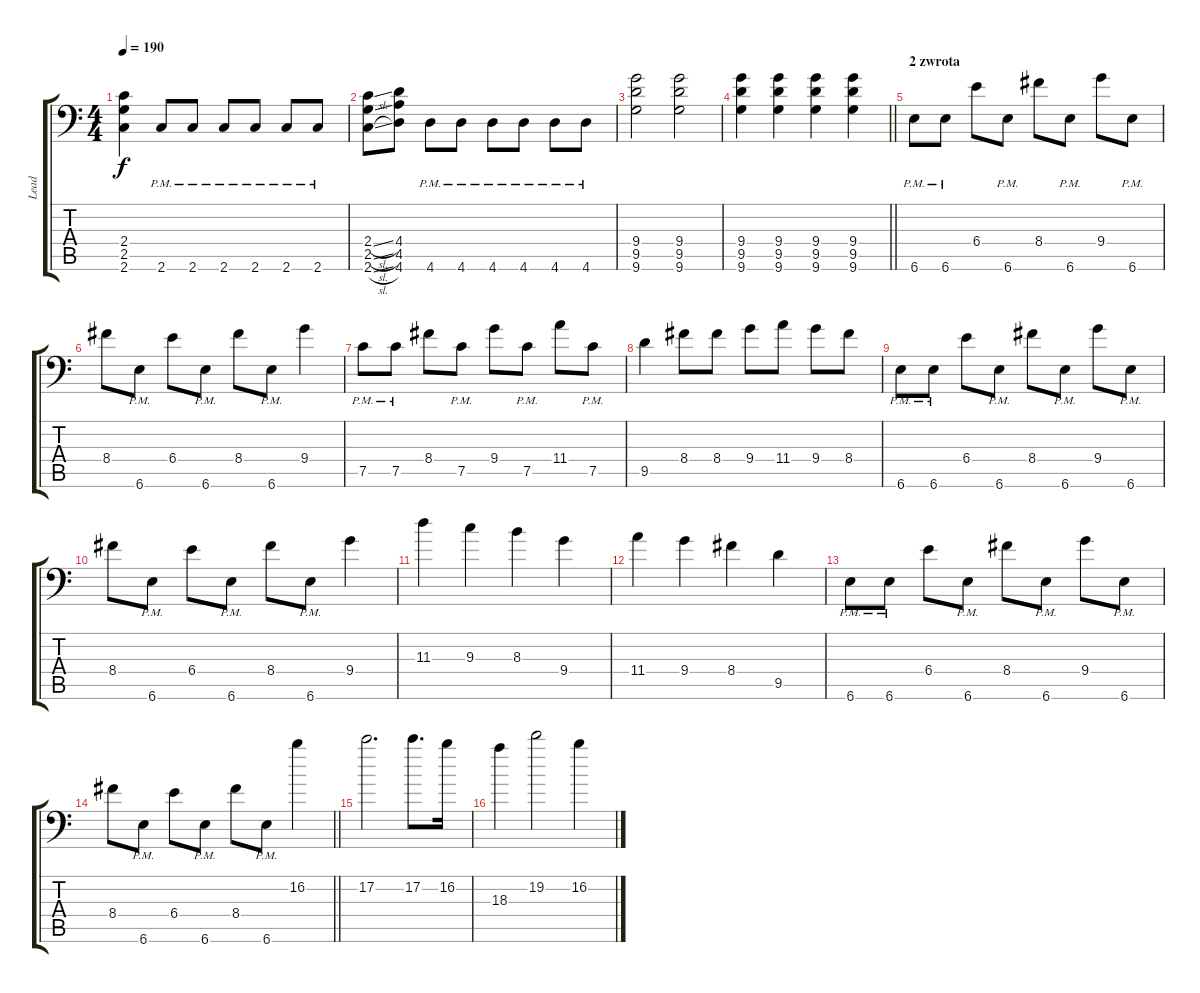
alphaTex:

\track ("Lead" "Lead") {instrument distortionguitar}
\staff {score tabs}
\tuning (C4 G3 Eb3 Bb2 F2 Bb1) {hide}
\ts (4 4)
\tempo 190
\clef f4
\ks c
(2.4 2.5 2.6).4{dy f} 2.6{pm}.8 2.6{pm}.8 2.6{pm}.8 2.6{pm}.8 2.6{pm}.8 2.6{pm}.8 |
(2.4{sl} 2.5{sl} 2.6{sl}).8 (4.4 4.5 4.6).8 4.6{pm}.8 4.6{pm}.8 4.6{pm}.8 4.6{pm}.8 4.6{pm}.8 4.6{pm}.8 |
(9.4 9.5 9.6).2 (9.4 9.5 9.6).2 |
\barLineRight lightlight
(9.4 9.5 9.6).4 (9.4 9.5 9.6).4 (9.4 9.5 9.6).4 (9.4 9.5 9.6).4 |
\section ("" "2 zwrota")
6.6{pm}.8 6.6{pm}.8 6.4.8 6.6{pm}.8 8.4.8 6.6{pm}.8 9.4.8 6.6{pm}.8 |
8.4.8 6.6{pm}.8 6.4.8 6.6{pm}.8 8.4.8 6.6{pm}.8 9.4.4 |
7.5{pm}.8 7.5{pm}.8 8.4.8 7.5{pm}.8 9.4.8 7.5{pm}.8 11.4.8 7.5{pm}.8 |
9.5.4 8.4.8 8.4.8 9.4.8 11.4.8 9.4.8 8.4.8 |
6.6{pm}.8 6.6{pm}.8 6.4.8 6.6{pm}.8 8.4.8 6.6{pm}.8 9.4.8 6.6{pm}.8 |
8.4.8 6.6{pm}.8 6.4.8 6.6{pm}.8 8.4.8 6.6{pm}.8 9.4.4 |
11.3.4 9.3.4 8.3.4 9.4.4 |
11.4.4 9.4.4 8.4.4 9.5.4 |
6.6{pm}.8 6.6{pm}.8 6.4.8 6.6{pm}.8 8.4.8 6.6{pm}.8 9.4.8 6.6{pm}.8 |
\barLineRight lightlight
8.4.8 6.6{pm}.8 6.4.8 6.6{pm}.8 8.4.8 6.6{pm}.8 16.2.4 |
17.2.2{d} 17.2.8{d} 16.2.16 |
18.3.4 19.2.2 16.2.4
